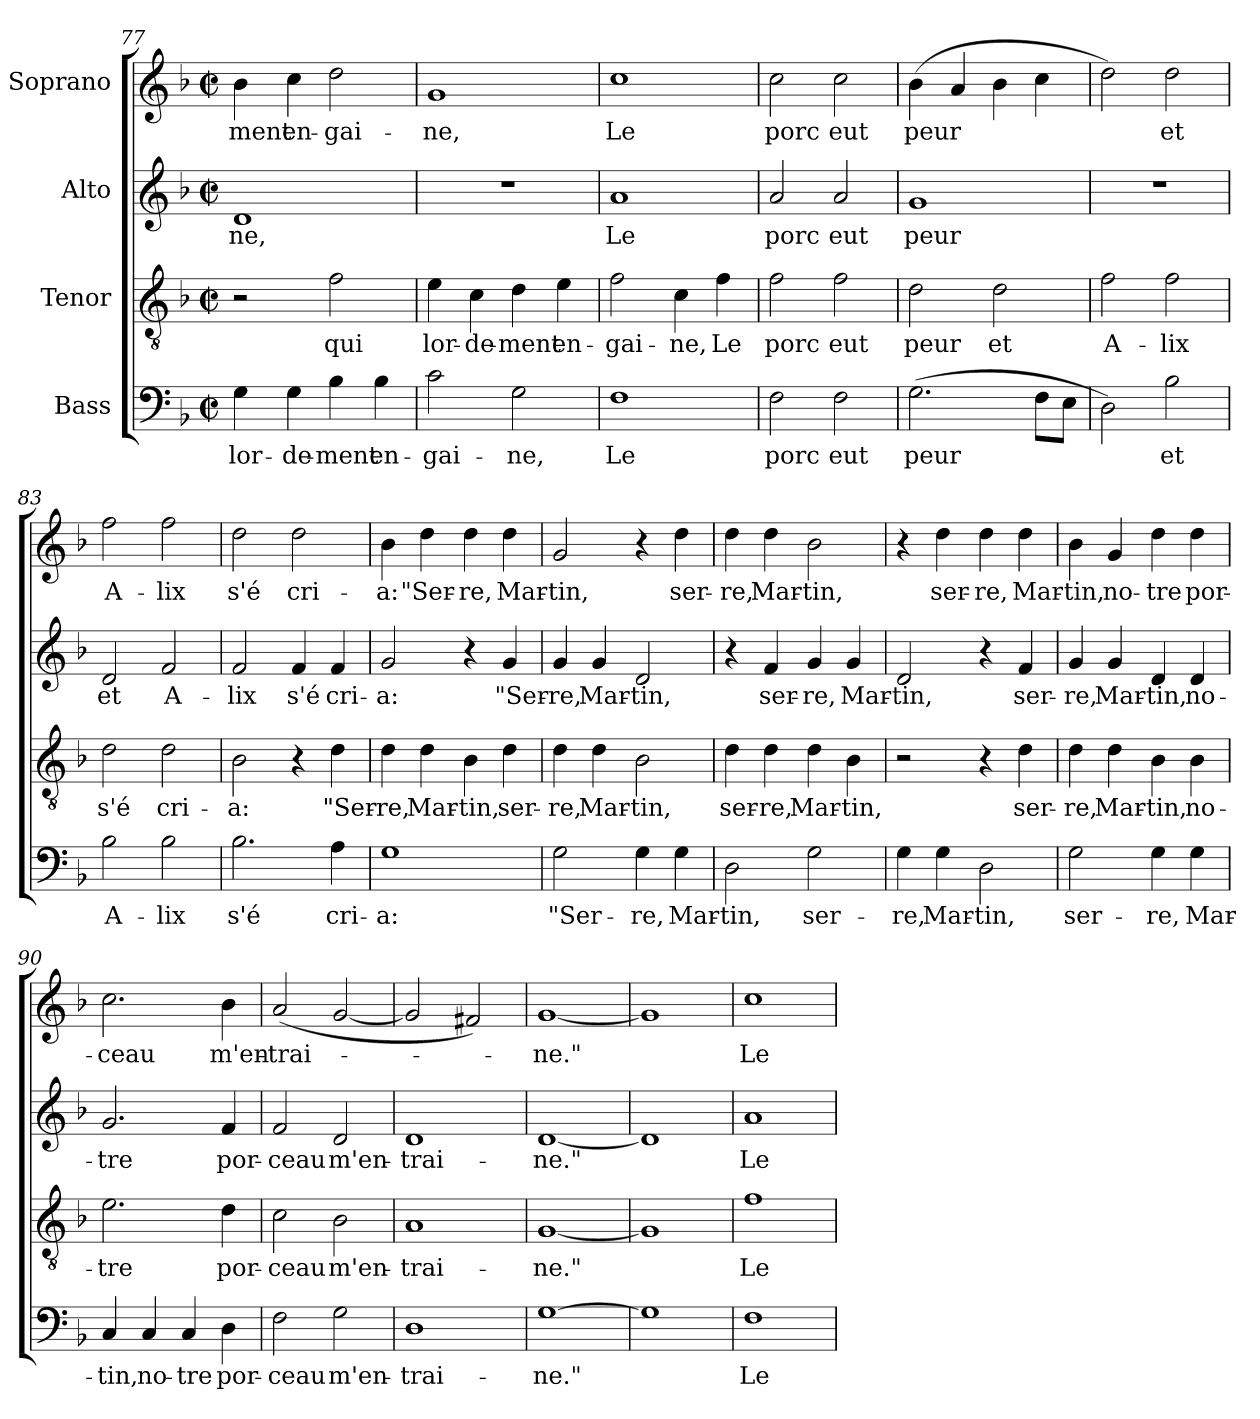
**kern	**text	**kern	**text	**kern	**text	**kern	**text
*part4	*part4	*part3	*part3	*part2	*part2	*part1	*part1
*staff4	*staff4	*staff3	*staff3	*staff2	*staff2	*staff1	*staff1
*I"Bass	*	*I"Tenor	*	*I"Alto	*	*I"Soprano	*
*clefF4	*	*clefGv2	*	*clefG2	*	*clefG2	*
*k[b-]	*	*k[b-]	*	*k[b-]	*	*k[b-]	*
*F:	*	*F:	*	*F:	*	*F:	*
*M2/2	*	*M2/2	*	*M2/2	*	*M2/2	*
*met(c|)	*	*met(c|)	*	*met(c|)	*	*met(c|)	*
=77	=77	=77	=77	=77	=77	=77	=77
4G\	lor-	2r	.	1d	-ne,	4b-\	-ment
4G\	-de-	.	.	.	.	4cc\	en-
4B-\	-ment	2f\	qui	.	.	2dd\	-gai-
4B-\	en-	.	.	.	.	.	.
!!LO:PB:g=z
=78	=78	=78	=78	=78	=78	=78	=78
2c\	-gai-	4e\	lor-	1r	.	1g	-ne,
.	.	4c\	-de-	.	.	.	.
2G\	-ne,	4d\	-ment	.	.	.	.
.	.	4e\	en-	.	.	.	.
=79	=79	=79	=79	=79	=79	=79	=79
1F	Le	2f\	-gai-	1a	Le	1cc	Le
.	.	4c\	-ne,	.	.	.	.
.	.	4f\	Le	.	.	.	.
=80	=80	=80	=80	=80	=80	=80	=80
2F\	porc	2f\	porc	2a/	porc	2cc\	porc
2F\	eut	2f\	eut	2a/	eut	2cc\	eut
=81	=81	=81	=81	=81	=81	=81	=81
(2.G\	peur	2d\	peur	1g	peur	(4b-\	peur
.	.	.	.	.	.	4a/	.
.	.	2d\	et	.	.	4b-\	.
8F\L	.	.	.	.	.	4cc\	.
8E\J	.	.	.	.	.	.	.
=82	=82	=82	=82	=82	=82	=82	=82
2D\)	.	2f\	A-	1r	.	2dd\)	.
2B-\	et	2f\	-lix	.	.	2dd\	et
=83	=83	=83	=83	=83	=83	=83	=83
2B-\	A-	2d\	s'é	2d/	et	2ff\	A-
2B-\	-lix	2d\	cri-	2f/	A-	2ff\	-lix
=84	=84	=84	=84	=84	=84	=84	=84
2.B-\	s'é	2B-\	-a:	2f/	-lix	2dd\	s'é
.	.	4r	.	4f/	s'é	2dd\	cri-
4A\	cri-	4d\	"Ser-	4f/	cri-	.	.
!!LO:LB:g=z
=85	=85	=85	=85	=85	=85	=85	=85
1G	-a:	4d\	-re,	2g/	-a:	4b-\	-a:
.	.	4d\	Mar-	.	.	4dd\	"Ser-
.	.	4B-\	-tin,	4r	.	4dd\	-re,
.	.	4d\	ser-	4g/	"Ser-	4dd\	Mar-
=86	=86	=86	=86	=86	=86	=86	=86
2G\	"Ser-	4d\	-re,	4g/	-re,	2g/	-tin,
.	.	4d\	Mar-	4g/	Mar-	.	.
4G\	-re,	2B-\	-tin,	2d/	-tin,	4r	.
4G\	Mar-	.	.	.	.	4dd\	ser-
=87	=87	=87	=87	=87	=87	=87	=87
2D\	-tin,	4d\	ser-	4r	.	4dd\	-re,
.	.	4d\	-re,	4f/	ser-	4dd\	Mar-
2G\	ser-	4d\	Mar-	4g/	-re,	2b-\	-tin,
.	.	4B-\	-tin,	4g/	Mar-	.	.
=88	=88	=88	=88	=88	=88	=88	=88
4G\	-re,	2r	.	2d/	-tin,	4r	.
4G\	Mar-	.	.	.	.	4dd\	ser-
2D\	-tin,	4r	.	4r	.	4dd\	-re,
.	.	4d\	ser-	4f/	ser-	4dd\	Mar-
=89	=89	=89	=89	=89	=89	=89	=89
2G\	ser-	4d\	-re,	4g/	-re,	4b-\	-tin,
.	.	4d\	Mar-	4g/	Mar-	4g/	no-
4G\	-re,	4B-\	-tin,	4d/	-tin,	4dd\	-tre
4G\	Mar-	4B-\	no-	4d/	no-	4dd\	por-
!!LO:LB:g=z
=90	=90	=90	=90	=90	=90	=90	=90
4C/	-tin,	2.e\	tre	2.g/	-tre	2.cc\	-ceau
4C/	no-	.	.	.	.	.	.
4C/	-tre	.	.	.	.	.	.
4D\	por-	4d\	-por-	4f/	por-	4b-\	m'en-
=91	=91	=91	=91	=91	=91	=91	=91
2F\	-ceau	2c\	-ceau	2f/	-ceau	(2a/	-trai-
2G\	m'en-	2B-\	m'en-	2d/	m'en-	[2g/	.
=92	=92	=92	=92	=92	=92	=92	=92
1D	-trai-	1A	-trai-	1d	-trai-	2g/]	.
.	.	.	.	.	.	2f#X/)	.
=93	=93	=93	=93	=93	=93	=93	=93
[1G	-ne."	[1G	-ne."	[1d	-ne."	[1g	-ne."
=94	=94	=94	=94	=94	=94	=94	=94
1G]	.	1G]	.	1d]	.	1g]	.
=95	=95	=95	=95	=95	=95	=95	=95
1F	Le	1f	Le	1a	Le	1cc	Le
=	=	=	=	=	=	=	=
*-	*-	*-	*-	*-	*-	*-	*-
